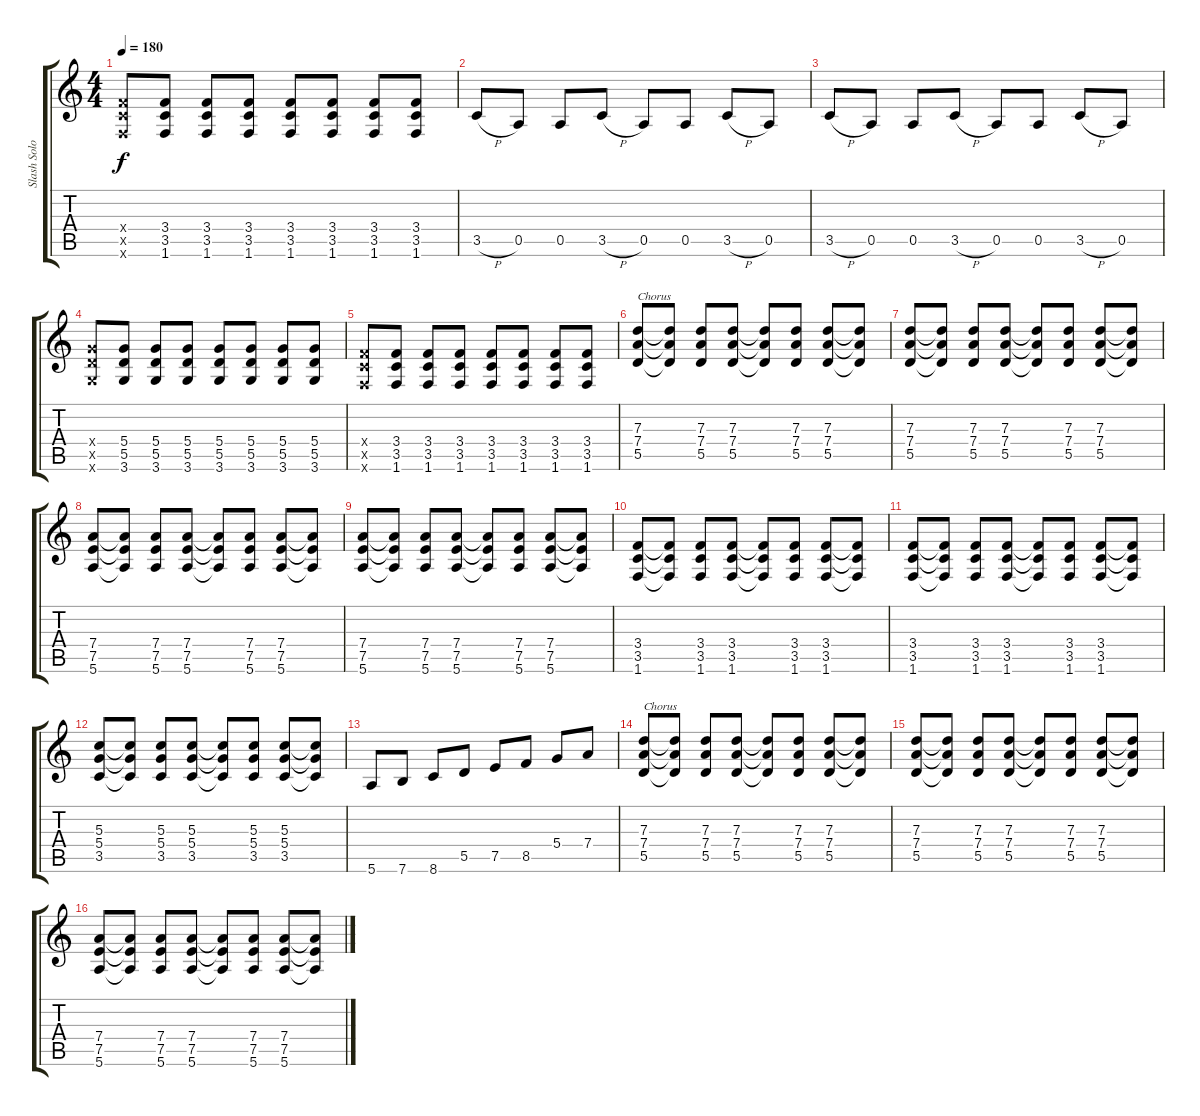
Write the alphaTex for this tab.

\track ("Slash Solo" "Slash Solo") {instrument distortionguitar}
\staff {score tabs}
\tuning (E4 B3 G3 D3 A2 E2) {hide}
\ts (4 4)
\tempo 180
\clef g2
\ks c
(3.4{x} 3.5{x} 1.6{x}).8{dy f} (3.4 3.5 1.6).8 (3.4 3.5 1.6).8 (3.4 3.5 1.6).8 (3.4 3.5 1.6).8 (3.4 3.5 1.6).8 (3.4 3.5 1.6).8 (3.4 3.5 1.6).8 |
3.5{h}.8 0.5.8 0.5.8 3.5{h}.8 0.5.8 0.5.8 3.5{h}.8 0.5.8 |
3.5{h}.8 0.5.8 0.5.8 3.5{h}.8 0.5.8 0.5.8 3.5{h}.8 0.5.8 |
(5.4{x} 5.5{x} 3.6{x}).8 (5.4 5.5 3.6).8 (5.4 5.5 3.6).8 (5.4 5.5 3.6).8 (5.4 5.5 3.6).8 (5.4 5.5 3.6).8 (5.4 5.5 3.6).8 (5.4 5.5 3.6).8 |
(3.4{x} 3.5{x} 1.6{x}).8 (3.4 3.5 1.6).8 (3.4 3.5 1.6).8 (3.4 3.5 1.6).8 (3.4 3.5 1.6).8 (3.4 3.5 1.6).8 (3.4 3.5 1.6).8 (3.4 3.5 1.6).8 |
(7.3 7.4 5.5).8{txt "Chorus"} (7.3{t} 7.4{t} 5.5{t}).8 (7.3 7.4 5.5).8 (7.3 7.4 5.5).8 (7.3{t} 7.4{t} 5.5{t}).8 (7.3 7.4 5.5).8 (7.3 7.4 5.5).8 (7.3{t} 7.4{t} 5.5{t}).8 |
(7.3 7.4 5.5).8 (7.3{t} 7.4{t} 5.5{t}).8 (7.3 7.4 5.5).8 (7.3 7.4 5.5).8 (7.3{t} 7.4{t} 5.5{t}).8 (7.3 7.4 5.5).8 (7.3 7.4 5.5).8 (7.3{t} 7.4{t} 5.5{t}).8 |
(7.4 7.5 5.6).8 (7.4{t} 7.5{t} 5.6{t}).8 (7.4 7.5 5.6).8 (7.4 7.5 5.6).8 (7.4{t} 7.5{t} 5.6{t}).8 (7.4 7.5 5.6).8 (7.4 7.5 5.6).8 (7.4{t} 7.5{t} 5.6{t}).8 |
(7.4 7.5 5.6).8 (7.4{t} 7.5{t} 5.6{t}).8 (7.4 7.5 5.6).8 (7.4 7.5 5.6).8 (7.4{t} 7.5{t} 5.6{t}).8 (7.4 7.5 5.6).8 (7.4 7.5 5.6).8 (7.4{t} 7.5{t} 5.6{t}).8 |
(3.4 3.5 1.6).8 (3.4{t} 3.5{t} 1.6{t}).8 (3.4 3.5 1.6).8 (3.4 3.5 1.6).8 (3.4{t} 3.5{t} 1.6{t}).8 (3.4 3.5 1.6).8 (3.4 3.5 1.6).8 (3.4{t} 3.5{t} 1.6{t}).8 |
(3.4 3.5 1.6).8 (3.4{t} 3.5{t} 1.6{t}).8 (3.4 3.5 1.6).8 (3.4 3.5 1.6).8 (3.4{t} 3.5{t} 1.6{t}).8 (3.4 3.5 1.6).8 (3.4 3.5 1.6).8 (3.4{t} 3.5{t} 1.6{t}).8 |
(5.3 5.4 3.5).8 (5.3{t} 5.4{t} 3.5{t}).8 (5.3 5.4 3.5).8 (5.3 5.4 3.5).8 (5.3{t} 5.4{t} 3.5{t}).8 (5.3 5.4 3.5).8 (5.3 5.4 3.5).8 (5.3{t} 5.4{t} 3.5{t}).8 |
5.6.8 7.6.8 8.6.8 5.5.8 7.5.8 8.5.8 5.4.8 7.4.8 |
(7.3 7.4 5.5).8{txt "Chorus"} (7.3{t} 7.4{t} 5.5{t}).8 (7.3 7.4 5.5).8 (7.3 7.4 5.5).8 (7.3{t} 7.4{t} 5.5{t}).8 (7.3 7.4 5.5).8 (7.3 7.4 5.5).8 (7.3{t} 7.4{t} 5.5{t}).8 |
(7.3 7.4 5.5).8 (7.3{t} 7.4{t} 5.5{t}).8 (7.3 7.4 5.5).8 (7.3 7.4 5.5).8 (7.3{t} 7.4{t} 5.5{t}).8 (7.3 7.4 5.5).8 (7.3 7.4 5.5).8 (7.3{t} 7.4{t} 5.5{t}).8 |
(7.4 7.5 5.6).8 (7.4{t} 7.5{t} 5.6{t}).8 (7.4 7.5 5.6).8 (7.4 7.5 5.6).8 (7.4{t} 7.5{t} 5.6{t}).8 (7.4 7.5 5.6).8 (7.4 7.5 5.6).8 (7.4{t} 7.5{t} 5.6{t}).8
